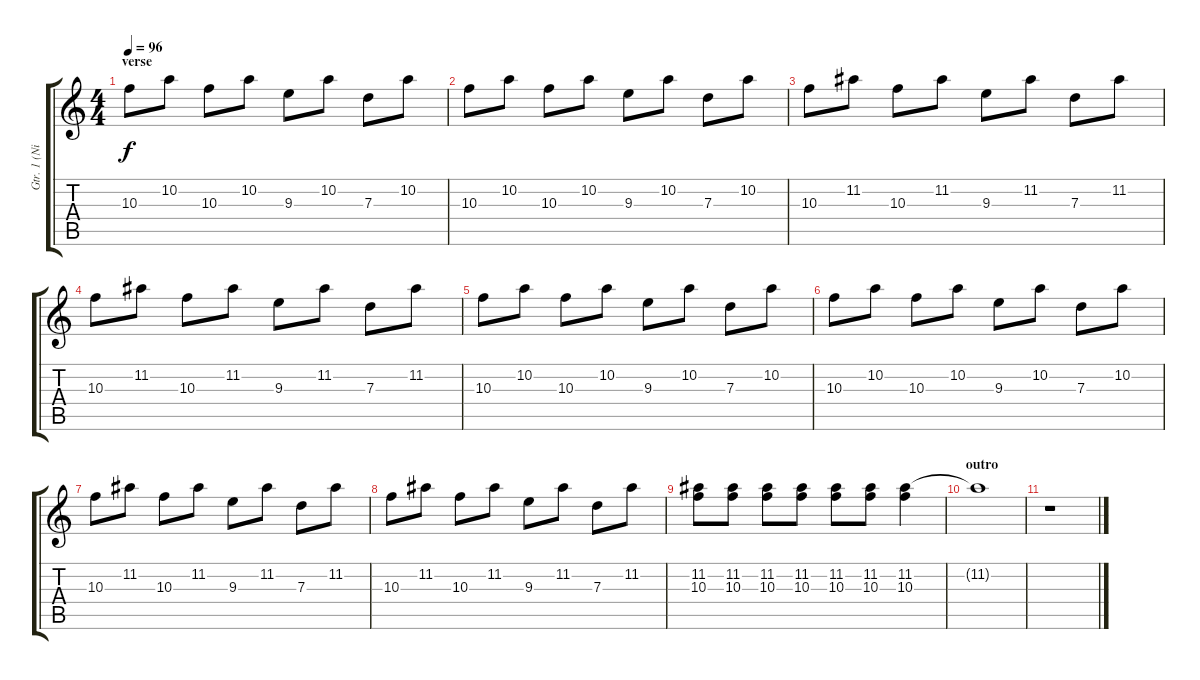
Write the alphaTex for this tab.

\track ("Gtr. 1 (Nick Valensi)" "Gtr. 1 (Ni") {instrument distortionguitar}
\staff {score tabs}
\tuning (E4 B3 G3 D3 A2 E2) {hide}
\ts (4 4)
\section ("" "verse")
\tempo 96
\clef g2
\ks c
10.3.8{dy f} 10.2.8 10.3.8 10.2.8 9.3.8 10.2.8 7.3.8 10.2.8 |
10.3.8 10.2.8 10.3.8 10.2.8 9.3.8 10.2.8 7.3.8 10.2.8 |
10.3.8 11.2.8 10.3.8 11.2.8 9.3.8 11.2.8 7.3.8 11.2.8 |
10.3.8 11.2.8 10.3.8 11.2.8 9.3.8 11.2.8 7.3.8 11.2.8 |
10.3.8 10.2.8 10.3.8 10.2.8 9.3.8 10.2.8 7.3.8 10.2.8 |
10.3.8 10.2.8 10.3.8 10.2.8 9.3.8 10.2.8 7.3.8 10.2.8 |
10.3.8 11.2.8 10.3.8 11.2.8 9.3.8 11.2.8 7.3.8 11.2.8 |
10.3.8 11.2.8 10.3.8 11.2.8 9.3.8 11.2.8 7.3.8 11.2.8 |
(11.2 10.3).8 (11.2 10.3).8 (11.2 10.3).8 (11.2 10.3).8 (11.2 10.3).8 (11.2 10.3).8 (11.2 10.3).4 |
\section ("" "outro")
11.2{t}.1{volume 0} |
r.1
